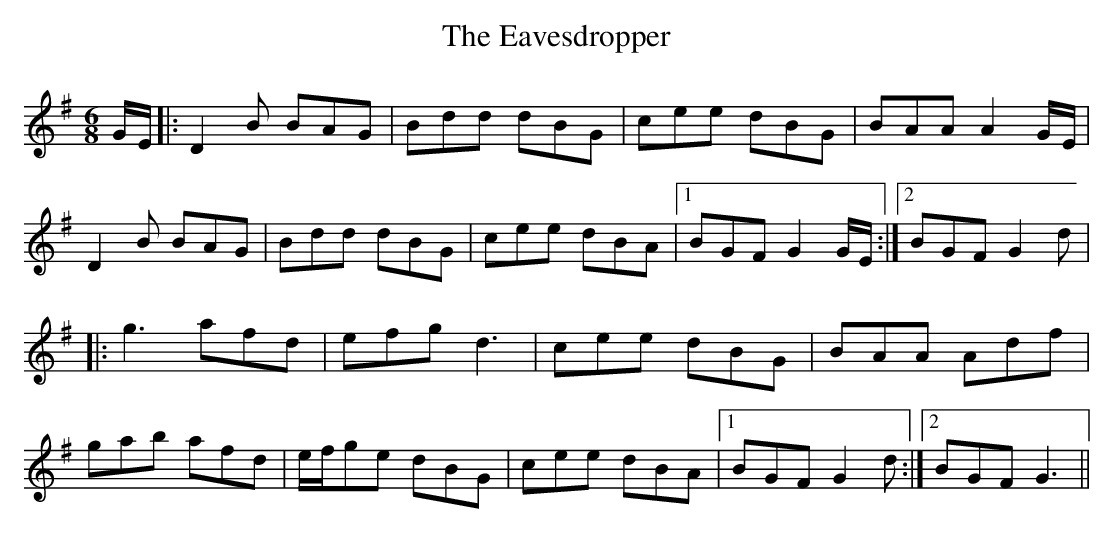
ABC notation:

X:1
T: Eavesdropper, The
c: Kate Thompson
M: 6/8
L: 1/8
K:Gmaj
G/E/|: D2B BAG|Bdd dBG|cee dBG|BAA A2G/E/|
D2B BAG|Bdd dBG|cee dBA|1BGF G2 G/E/:|2BGF G2 d|
|:g3 afd|efg d3|cee dBG|BAA Adf|
gab afd|e/f/ge dBG|cee dBA|1BGF G2 d:|2BGF G3 ||
